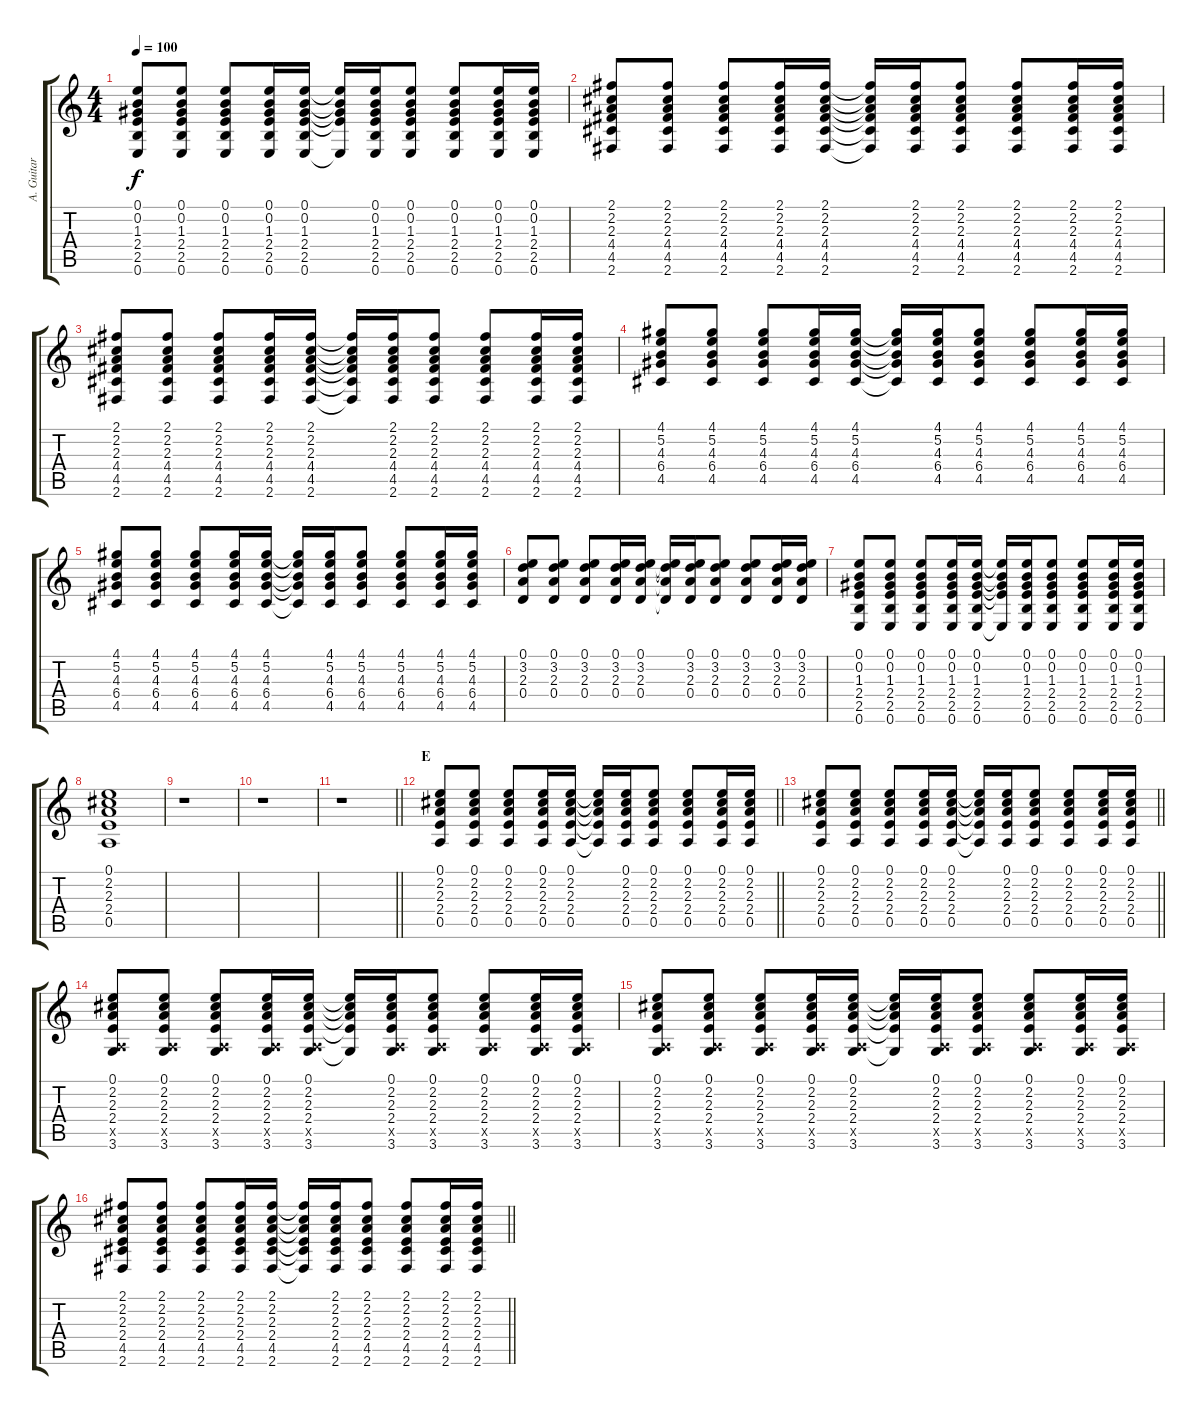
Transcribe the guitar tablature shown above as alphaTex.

\track ("A. Guitar III (Tora) " "A. Guitar ") {instrument acousticguitarsteel}
\staff {score tabs}
\tuning (E4 B3 G3 D3 A2 E2) {hide}
\ts (4 4)
\tempo 100
\clef g2
\ks c
(0.1 0.2 1.3 2.4 2.5 0.6).8{dy f} (0.1 0.2 1.3 2.4 2.5 0.6).8 (0.1 0.2 1.3 2.4 2.5 0.6).8 (0.1 0.2 1.3 2.4 2.5 0.6).16 (0.1 0.2 1.3 2.4 2.5 0.6).16 (0.1{t} 0.2{t} 1.3{t} 2.4{t} 0.6{t}).16 (0.1 0.2 1.3 2.4 2.5 0.6).16 (0.1 0.2 1.3 2.4 2.5 0.6).8 (0.1 0.2 1.3 2.4 2.5 0.6).8 (0.1 0.2 1.3 2.4 2.5 0.6).16 (0.1 0.2 1.3 2.4 2.5 0.6).16 |
(2.1 2.2 2.3 4.4 4.5 2.6).8 (2.1 2.2 2.3 4.4 4.5 2.6).8 (2.1 2.2 2.3 4.4 4.5 2.6).8 (2.1 2.2 2.3 4.4 4.5 2.6).16 (2.1 2.2 2.3 4.4 4.5 2.6).16 (2.1{t} 2.2{t} 2.3{t} 4.4{t} 4.5{t} 2.6{t}).16 (2.1 2.2 2.3 4.4 4.5 2.6).16 (2.1 2.2 2.3 4.4 4.5 2.6).8 (2.1 2.2 2.3 4.4 4.5 2.6).8 (2.1 2.2 2.3 4.4 4.5 2.6).16 (2.1 2.2 2.3 4.4 4.5 2.6).16 |
(2.1 2.2 2.3 4.4 4.5 2.6).8 (2.1 2.2 2.3 4.4 4.5 2.6).8 (2.1 2.2 2.3 4.4 4.5 2.6).8 (2.1 2.2 2.3 4.4 4.5 2.6).16 (2.1 2.2 2.3 4.4 4.5 2.6).16 (2.1{t} 2.2{t} 2.3{t} 4.4{t} 4.5{t} 2.6{t}).16 (2.1 2.2 2.3 4.4 4.5 2.6).16 (2.1 2.2 2.3 4.4 4.5 2.6).8 (2.1 2.2 2.3 4.4 4.5 2.6).8 (2.1 2.2 2.3 4.4 4.5 2.6).16 (2.1 2.2 2.3 4.4 4.5 2.6).16 |
(4.1 5.2 4.3 6.4 4.5).8 (4.1 5.2 4.3 6.4 4.5).8 (4.1 5.2 4.3 6.4 4.5).8 (4.1 5.2 4.3 6.4 4.5).16 (4.1 5.2 4.3 6.4 4.5).16 (4.1{t} 5.2{t} 4.3{t} 6.4{t} 4.5{t}).16 (4.1 5.2 4.3 6.4 4.5).16 (4.1 5.2 4.3 6.4 4.5).8 (4.1 5.2 4.3 6.4 4.5).8 (4.1 5.2 4.3 6.4 4.5).16 (4.1 5.2 4.3 6.4 4.5).16 |
(4.1 5.2 4.3 6.4 4.5).8 (4.1 5.2 4.3 6.4 4.5).8 (4.1 5.2 4.3 6.4 4.5).8 (4.1 5.2 4.3 6.4 4.5).16 (4.1 5.2 4.3 6.4 4.5).16 (4.1{t} 5.2{t} 4.3{t} 6.4{t} 4.5{t}).16 (4.1 5.2 4.3 6.4 4.5).16 (4.1 5.2 4.3 6.4 4.5).8 (4.1 5.2 4.3 6.4 4.5).8 (4.1 5.2 4.3 6.4 4.5).16 (4.1 5.2 4.3 6.4 4.5).16 |
(0.1 3.2 2.3 0.4).8 (0.1 3.2 2.3 0.4).8 (0.1 3.2 2.3 0.4).8 (0.1 3.2 2.3 0.4).16 (0.1 3.2 2.3 0.4).16 (0.1{t} 3.2{t} 2.3{t} 0.4{t}).16 (0.1 3.2 2.3 0.4).16 (0.1 3.2 2.3 0.4).8 (0.1 3.2 2.3 0.4).8 (0.1 3.2 2.3 0.4).16 (0.1 3.2 2.3 0.4).16 |
(0.1 0.2 1.3 2.4 2.5 0.6).8 (0.1 0.2 1.3 2.4 2.5 0.6).8 (0.1 0.2 1.3 2.4 2.5 0.6).8 (0.1 0.2 1.3 2.4 2.5 0.6).16 (0.1 0.2 1.3 2.4 2.5 0.6).16 (0.1{t} 0.2{t} 1.3{t} 2.4{t} 0.6{t}).16 (0.1 0.2 1.3 2.4 2.5 0.6).16 (0.1 0.2 1.3 2.4 2.5 0.6).8 (0.1 0.2 1.3 2.4 2.5 0.6).8 (0.1 0.2 1.3 2.4 2.5 0.6).16 (0.1 0.2 1.3 2.4 2.5 0.6).16 |
(0.1 2.2 2.3 2.4 0.5).1 |
r.1 |
r.1 |
\barLineRight lightlight
r.1 |
\section ("" "E")
\barLineRight lightlight
(0.1 2.2 2.3 2.4 0.5).8 (0.1 2.2 2.3 2.4 0.5).8 (0.1 2.2 2.3 2.4 0.5).8 (0.1 2.2 2.3 2.4 0.5).16 (0.1 2.2 2.3 2.4 0.5).16 (0.1{t} 2.2{t} 2.3{t} 2.4{t} 0.5{t}).16 (0.1 2.2 2.3 2.4 0.5).16 (0.1 2.2 2.3 2.4 0.5).8 (0.1 2.2 2.3 2.4 0.5).8 (0.1 2.2 2.3 2.4 0.5).16 (0.1 2.2 2.3 2.4 0.5).16 |
\barLineRight lightlight
(0.1 2.2 2.3 2.4 0.5).8 (0.1 2.2 2.3 2.4 0.5).8 (0.1 2.2 2.3 2.4 0.5).8 (0.1 2.2 2.3 2.4 0.5).16 (0.1 2.2 2.3 2.4 0.5).16 (0.1{t} 2.2{t} 2.3{t} 2.4{t} 0.5{t}).16 (0.1 2.2 2.3 2.4 0.5).16 (0.1 2.2 2.3 2.4 0.5).8 (0.1 2.2 2.3 2.4 0.5).8 (0.1 2.2 2.3 2.4 0.5).16 (0.1 2.2 2.3 2.4 0.5).16 |
(0.1 2.2 2.3 2.4 0.5{x} 3.6).8 (0.1 2.2 2.3 2.4 0.5{x} 3.6).8 (0.1 2.2 2.3 2.4 0.5{x} 3.6).8 (0.1 2.2 2.3 2.4 0.5{x} 3.6).16 (0.1 2.2 2.3 2.4 0.5{x} 3.6).16 (0.1{t} 2.2{t} 2.3{t} 2.4{t} 3.6{t}).16 (0.1 2.2 2.3 2.4 0.5{x} 3.6).16 (0.1 2.2 2.3 2.4 0.5{x} 3.6).8 (0.1 2.2 2.3 2.4 0.5{x} 3.6).8 (0.1 2.2 2.3 2.4 0.5{x} 3.6).16 (0.1 2.2 2.3 2.4 0.5{x} 3.6).16 |
(0.1 2.2 2.3 2.4 0.5{x} 3.6).8 (0.1 2.2 2.3 2.4 0.5{x} 3.6).8 (0.1 2.2 2.3 2.4 0.5{x} 3.6).8 (0.1 2.2 2.3 2.4 0.5{x} 3.6).16 (0.1 2.2 2.3 2.4 0.5{x} 3.6).16 (0.1{t} 2.2{t} 2.3{t} 2.4{t} 3.6{t}).16 (0.1 2.2 2.3 2.4 0.5{x} 3.6).16 (0.1 2.2 2.3 2.4 0.5{x} 3.6).8 (0.1 2.2 2.3 2.4 0.5{x} 3.6).8 (0.1 2.2 2.3 2.4 0.5{x} 3.6).16 (0.1 2.2 2.3 2.4 0.5{x} 3.6).16 |
\barLineRight lightlight
(2.1 2.2 2.3 2.4 4.5 2.6).8 (2.1 2.2 2.3 2.4 4.5 2.6).8 (2.1 2.2 2.3 2.4 4.5 2.6).8 (2.1 2.2 2.3 2.4 4.5 2.6).16 (2.1 2.2 2.3 2.4 4.5 2.6).16 (2.1{t} 2.2{t} 2.3{t} 2.4{t} 4.5{t} 2.6{t}).16 (2.1 2.2 2.3 2.4 4.5 2.6).16 (2.1 2.2 2.3 2.4 4.5 2.6).8 (2.1 2.2 2.3 2.4 4.5 2.6).8 (2.1 2.2 2.3 2.4 4.5 2.6).16 (2.1 2.2 2.3 2.4 4.5 2.6).16
